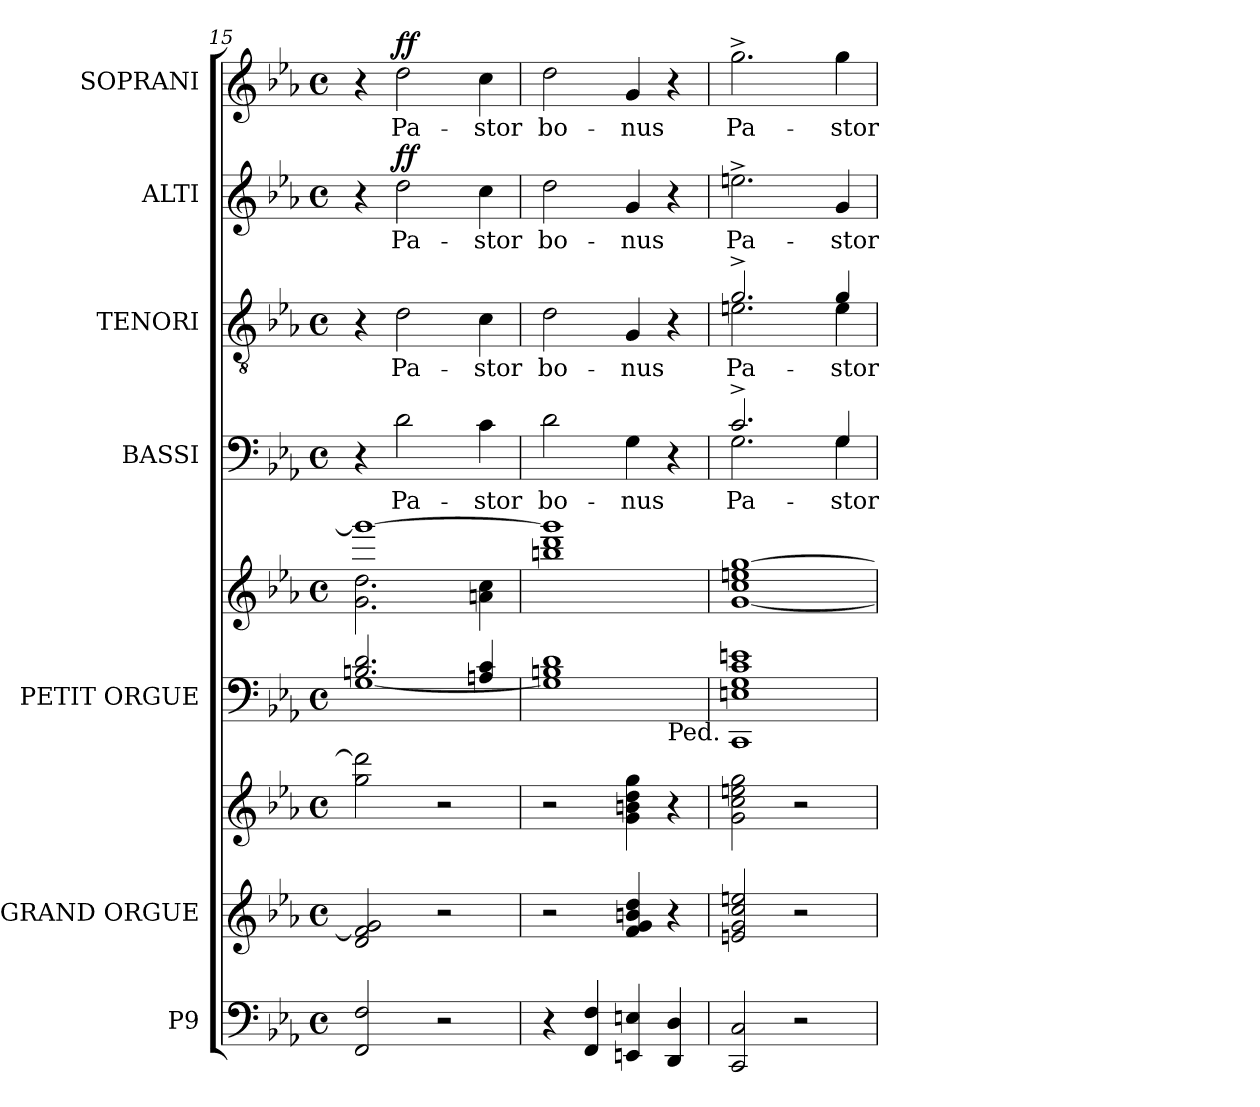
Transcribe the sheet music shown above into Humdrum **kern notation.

**kern	**kern	**kern	**kern	**kern	**kern	**text	**kern	**text	**kern	**text	**dynam	**kern	**text	**dynam
*part7	*part6	*part6	*part5	*part5	*part4	*part4	*part3	*part3	*part2	*part2	*part2	*part1	*part1	*part1
*staff9	*staff8	*staff7	*staff6	*staff5	*staff4	*staff4	*staff3	*staff3	*staff2	*staff2	*staff2	*staff1	*staff1	*staff1
*I"P9	*I"GRAND ORGUE	*	*I"PETIT ORGUE	*	*I"BASSI	*	*I"TENORI	*	*I"ALTI	*	*	*I"SOPRANI	*	*
*	*I'Org.	*	*I'Org.	*	*I'B.	*	*I'T.	*	*I'A.	*	*	*I'S.	*	*
*clefF4	*clefG2	*clefG2	*clefF4	*clefG2	*clefF4	*	*clefGv2	*	*clefG2	*	*	*clefG2	*	*
*	*	*	*	*	*	*	*ITrd7c12	*	*	*	*	*	*	*
*k[b-e-a-]	*k[b-e-a-]	*k[b-e-a-]	*k[b-e-a-]	*k[b-e-a-]	*k[b-e-a-]	*	*k[b-e-a-]	*	*k[b-e-a-]	*	*	*k[b-e-a-]	*	*
*E-:	*E-:	*E-:	*E-:	*E-:	*E-:	*	*E-:	*	*E-:	*	*	*E-:	*	*
*M4/4	*M4/4	*M4/4	*M4/4	*M4/4	*M4/4	*	*M4/4	*	*M4/4	*	*	*M4/4	*	*
*met(c)	*met(c)	*met(c)	*met(c)	*met(c)	*met(c)	*	*met(c)	*	*met(c)	*	*	*met(c)	*	*
=15	=15	=15	=15	=15	=15	=15	=15	=15	=15	=15	=15	=15	=15	=15
*	*	*	*^	*^	*	*	*	*	*	*	*	*	*	*
2FFi/ 2Fi	2di/ 2fi] 2gi	2ggi\ 2dddi]	2.Bni/ 2.di	[1Gi	1gggi_	2.gi\ 2.ddi	4r	.	4r	.	4r	.	.	4r	.	.
!	!	!	!	!	!	!	!	!LO:LY:b:color=#000000	!	!	!	!	!	!	!	!
!	!	!	!	!	!	!	!	!	!	!LO:LY:b:color=#000000	!	!	!	!	!	!
!	!	!	!	!	!	!	!	!	!	!	!	!LO:LY:b:color=#000000	!	!	!	!
!	!	!	!	!	!	!	!	!	!	!	!	!	!	!	!LO:LY:b:color=#000000	!
.	.	.	.	.	.	.	2di\	Pa-	2Di\	Pa-	2ddi\	Pa-	ff	2ddi\	Pa-	ff
2r	2r	2r	.	.	.	.	.	.	.	.	.	.	.	.	.	.
!	!	!	!	!	!	!	!	!LO:LY:b:color=#000000	!	!	!	!	!	!	!	!
!	!	!	!	!	!	!	!	!	!	!LO:LY:b:color=#000000	!	!	!	!	!	!
!	!	!	!	!	!	!	!	!	!	!	!	!LO:LY:b:color=#000000	!	!	!	!
!	!	!	!	!	!	!	!	!	!	!	!	!	!	!	!LO:LY:b:color=#000000	!
.	.	.	4Ani/ 4ci	.	.	4ani\ 4cci	4ci\	-stor	4Ci\	-stor	4cci\	-stor	.	4cci\	-stor	.
*	*	*	*	*	*v	*v	*	*	*	*	*	*	*	*	*	*
!!LO:PB:g=z
=16	=16	=16	=16	=16	=16	=16	=16	=16	=16	=16	=16	=16	=16	=16	=16
*	*	*	*	*	*^	*	*	*	*	*	*	*	*	*	*
!	!	!	!	!	!	!	!	!LO:LY:b:color=#000000	!	!	!	!	!	!	!	!
*	*	*	*	*	*v	*v	*	*	*	*	*	*	*	*	*	*
*	*	*	*	*	*^	*	*	*	*	*	*	*	*	*	*
!	!	!	!	!	!	!	!	!	!	!LO:LY:b:color=#000000	!	!	!	!	!	!
*	*	*	*	*	*v	*v	*	*	*	*	*	*	*	*	*	*
*	*	*	*	*	*^	*	*	*	*	*	*	*	*	*	*
!	!	!	!	!	!	!	!	!	!	!	!	!LO:LY:b:color=#000000	!	!	!	!
*	*	*	*	*	*v	*v	*	*	*	*	*	*	*	*	*	*
*	*	*	*	*	*^	*	*	*	*	*	*	*	*	*	*
!	!	!	!	!	!	!	!	!	!	!	!	!	!	!	!LO:LY:b:color=#000000	!
*	*	*	*	*	*v	*v	*	*	*	*	*	*	*	*	*	*
4r	2r	2r	1Gi] 1Bni 1di	2.ryy	1bbni 1dddi 1gggi]	2di\	bo-	2Di\	bo-	2ddi\	bo-	.	2ddi\	bo-	.
4FFi/ 4Fi	.	.	.	.	.	.	.	.	.	.	.	.	.	.	.
!	!	!	!	!	!	!	!LO:LY:b:color=#000000	!	!	!	!	!	!	!	!
!	!	!	!	!	!	!	!	!	!LO:LY:b:color=#000000	!	!	!	!	!	!
!	!	!	!	!	!	!	!	!	!	!	!LO:LY:b:color=#000000	!	!	!	!
!	!	!	!	!	!	!	!	!	!	!	!	!	!	!LO:LY:b:color=#000000	!
4EEni/ 4Eni	4fi/ 4gi 4bni 4ddi	4gi\ 4bni 4ddi 4ggi	.	.	.	4Gi\	-nus	4GGi/	-nus	4gi/	-nus	.	4gi/	-nus	.
!	!	!	!	!LO:TX:b:t=Ped.	!	!	!	!	!	!	!	!	!	!	!
4DDi/ 4Di	4r	4r	.	4ryy	.	4r	.	4r	.	4r	.	.	4r	.	.
*	*	*	*v	*v	*	*	*	*	*	*	*	*	*	*	*
=17	=17	=17	=17	=17	=17	=17	=17	=17	=17	=17	=17	=17	=17	=17
*	*	*	*^	*	*	*	*	*	*	*	*	*	*	*
!	!	!	!	!	!	!	!LO:LY:b:color=#000000	!	!	!	!	!	!	!	!
*	*	*	*v	*v	*	*^	*	*	*	*	*	*	*	*	*
*	*	*	*^	*	*	*	*	*	*	*	*	*	*	*	*
!	!	!	!	!	!	!	!	!	!	!LO:LY:b:color=#000000	!	!	!	!	!	!
*	*	*	*v	*v	*	*	*	*	*^	*	*	*	*	*	*	*
*	*	*	*^	*	*	*	*	*	*	*	*	*	*	*	*	*
!	!	!	!	!	!	!	!	!	!	!	!	!	!LO:LY:b:color=#000000	!	!	!	!
*	*	*	*v	*v	*	*	*	*	*	*	*	*	*	*	*	*	*
*	*	*	*^	*	*	*	*	*	*	*	*	*	*	*	*	*
!	!	!	!	!	!	!	!	!	!	!	!	!	!	!	!	!LO:LY:b:color=#000000	!
*	*	*	*v	*v	*	*	*	*	*	*	*	*	*	*	*	*	*
2CCi/ 2Ci	2eni/ 2gi 2cci 2eeni	2gi\ 2cci 2eeni 2ggi	1CCi 1Eni 1Gi 1ci 1eni	[1gi 1cci 1eeni [1ggi	2.c^i/	2.Gi\	Pa-	2.G^i/	2.Eni\	Pa-	2.een^i\	Pa-	.	2.gg^i\	Pa-	.
2r	2r	2r	.	.	.	.	.	.	.	.	.	.	.	.	.	.
!	!	!	!	!	!	!	!LO:LY:b:color=#000000	!	!	!	!	!	!	!	!	!
!	!	!	!	!	!	!	!	!	!	!LO:LY:b:color=#000000	!	!	!	!	!	!
!	!	!	!	!	!	!	!	!	!	!	!	!LO:LY:b:color=#000000	!	!	!	!
!	!	!	!	!	!	!	!	!	!	!	!	!	!	!	!LO:LY:b:color=#000000	!
.	.	.	.	.	4Gi/	4Gi\	-stor	4Gi/	4Ei\	-stor	4gi/	-stor	.	4ggi\	-stor	.
*	*	*	*	*	*v	*v	*	*	*	*	*	*	*	*	*	*
*	*	*	*	*	*	*	*v	*v	*	*	*	*	*	*	*
=	=	=	=	=	=	=	=	=	=	=	=	=	=	=
*-	*-	*-	*-	*-	*-	*-	*-	*-	*-	*-	*-	*-	*-	*-
